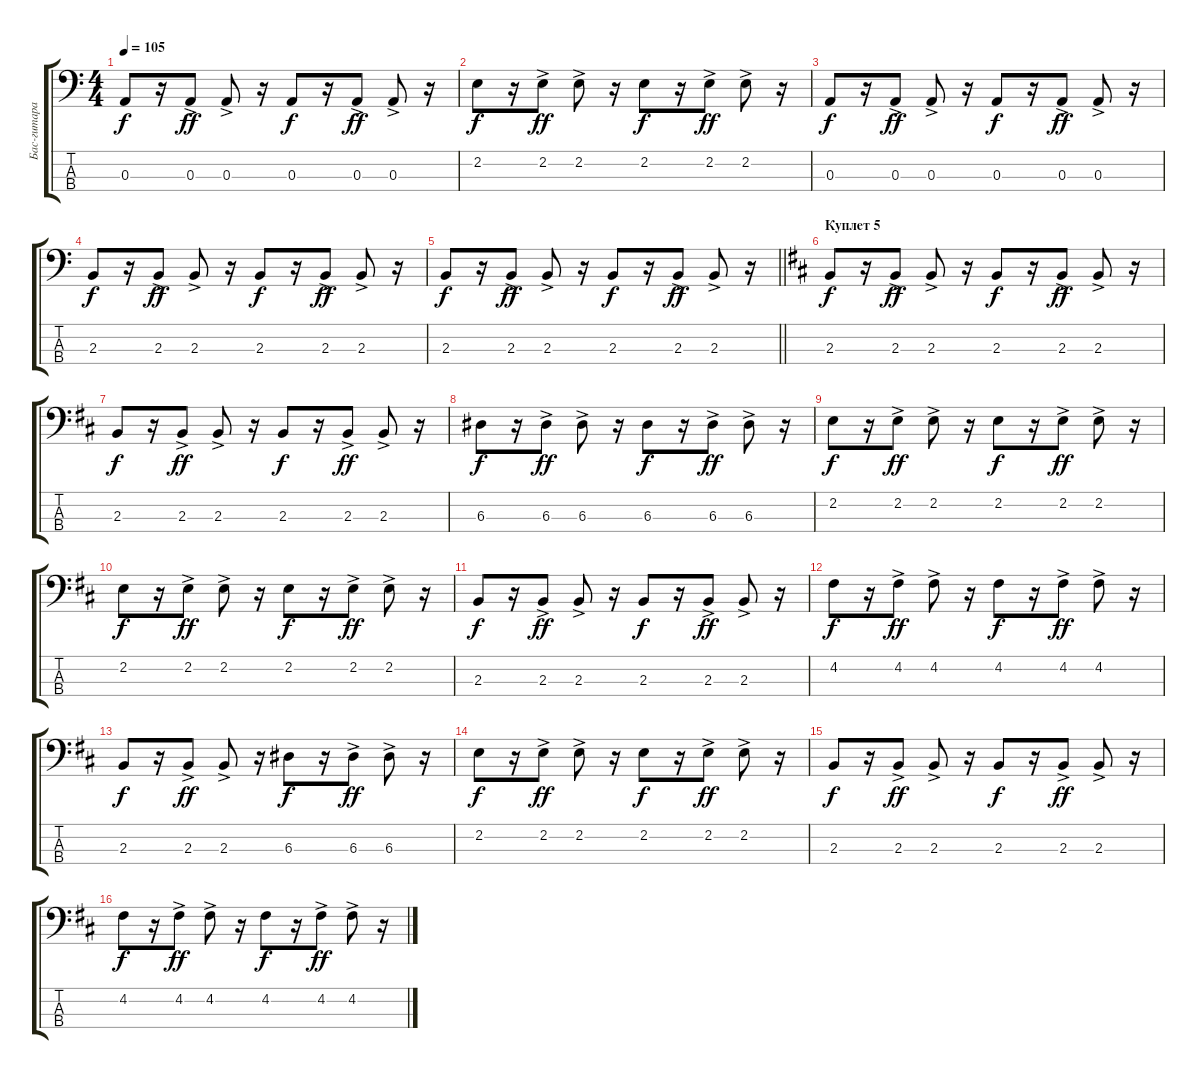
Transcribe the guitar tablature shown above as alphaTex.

\track ("Бас-гитара" "Бас-гитара") {instrument electricbassfinger}
\staff {score tabs}
\tuning (G2 D2 A1 E1) {hide}
\ts (4 4)
\tempo 105
\clef f4
\ks aminor
0.3.8{dy f} r.16 0.3{ac}.8{dy ff} 0.3{ac}.8 r.16 0.3.8{dy f} r.16 0.3{ac}.8{dy ff} 0.3{ac}.8 r.16 |
2.2.8{dy f} r.16 2.2{ac}.8{dy ff} 2.2{ac}.8 r.16 2.2.8{dy f} r.16 2.2{ac}.8{dy ff} 2.2{ac}.8 r.16 |
0.3.8{dy f} r.16 0.3{ac}.8{dy ff} 0.3{ac}.8 r.16 0.3.8{dy f} r.16 0.3{ac}.8{dy ff} 0.3{ac}.8 r.16 |
2.3.8{dy f} r.16 2.3{ac}.8{dy ff} 2.3{ac}.8 r.16 2.3.8{dy f} r.16 2.3{ac}.8{dy ff} 2.3{ac}.8 r.16 |
\barLineRight lightlight
2.3.8{dy f} r.16 2.3{ac}.8{dy ff} 2.3{ac}.8 r.16 2.3.8{dy f} r.16 2.3{ac}.8{dy ff} 2.3{ac}.8 r.16 |
\section ("" "Куплет 5")
\ks bminor
2.3.8{dy f} r.16 2.3{ac}.8{dy ff} 2.3{ac}.8 r.16 2.3.8{dy f} r.16 2.3{ac}.8{dy ff} 2.3{ac}.8 r.16 |
2.3.8{dy f} r.16 2.3{ac}.8{dy ff} 2.3{ac}.8 r.16 2.3.8{dy f} r.16 2.3{ac}.8{dy ff} 2.3{ac}.8 r.16 |
6.3.8{dy f} r.16 6.3{ac}.8{dy ff} 6.3{ac}.8 r.16 6.3.8{dy f} r.16 6.3{ac}.8{dy ff} 6.3{ac}.8 r.16 |
2.2.8{dy f} r.16 2.2{ac}.8{dy ff} 2.2{ac}.8 r.16 2.2.8{dy f} r.16 2.2{ac}.8{dy ff} 2.2{ac}.8 r.16 |
2.2.8{dy f} r.16 2.2{ac}.8{dy ff} 2.2{ac}.8 r.16 2.2.8{dy f} r.16 2.2{ac}.8{dy ff} 2.2{ac}.8 r.16 |
2.3.8{dy f} r.16 2.3{ac}.8{dy ff} 2.3{ac}.8 r.16 2.3.8{dy f} r.16 2.3{ac}.8{dy ff} 2.3{ac}.8 r.16 |
4.2.8{dy f} r.16 4.2{ac}.8{dy ff} 4.2{ac}.8 r.16 4.2.8{dy f} r.16 4.2{ac}.8{dy ff} 4.2{ac}.8 r.16 |
2.3.8{dy f} r.16 2.3{ac}.8{dy ff} 2.3{ac}.8 r.16 6.3.8{dy f} r.16 6.3{ac}.8{dy ff} 6.3{ac}.8 r.16 |
2.2.8{dy f} r.16 2.2{ac}.8{dy ff} 2.2{ac}.8 r.16 2.2.8{dy f} r.16 2.2{ac}.8{dy ff} 2.2{ac}.8 r.16 |
2.3.8{dy f} r.16 2.3{ac}.8{dy ff} 2.3{ac}.8 r.16 2.3.8{dy f} r.16 2.3{ac}.8{dy ff} 2.3{ac}.8 r.16 |
4.2.8{dy f} r.16 4.2{ac}.8{dy ff} 4.2{ac}.8 r.16 4.2.8{dy f} r.16 4.2{ac}.8{dy ff} 4.2{ac}.8 r.16
